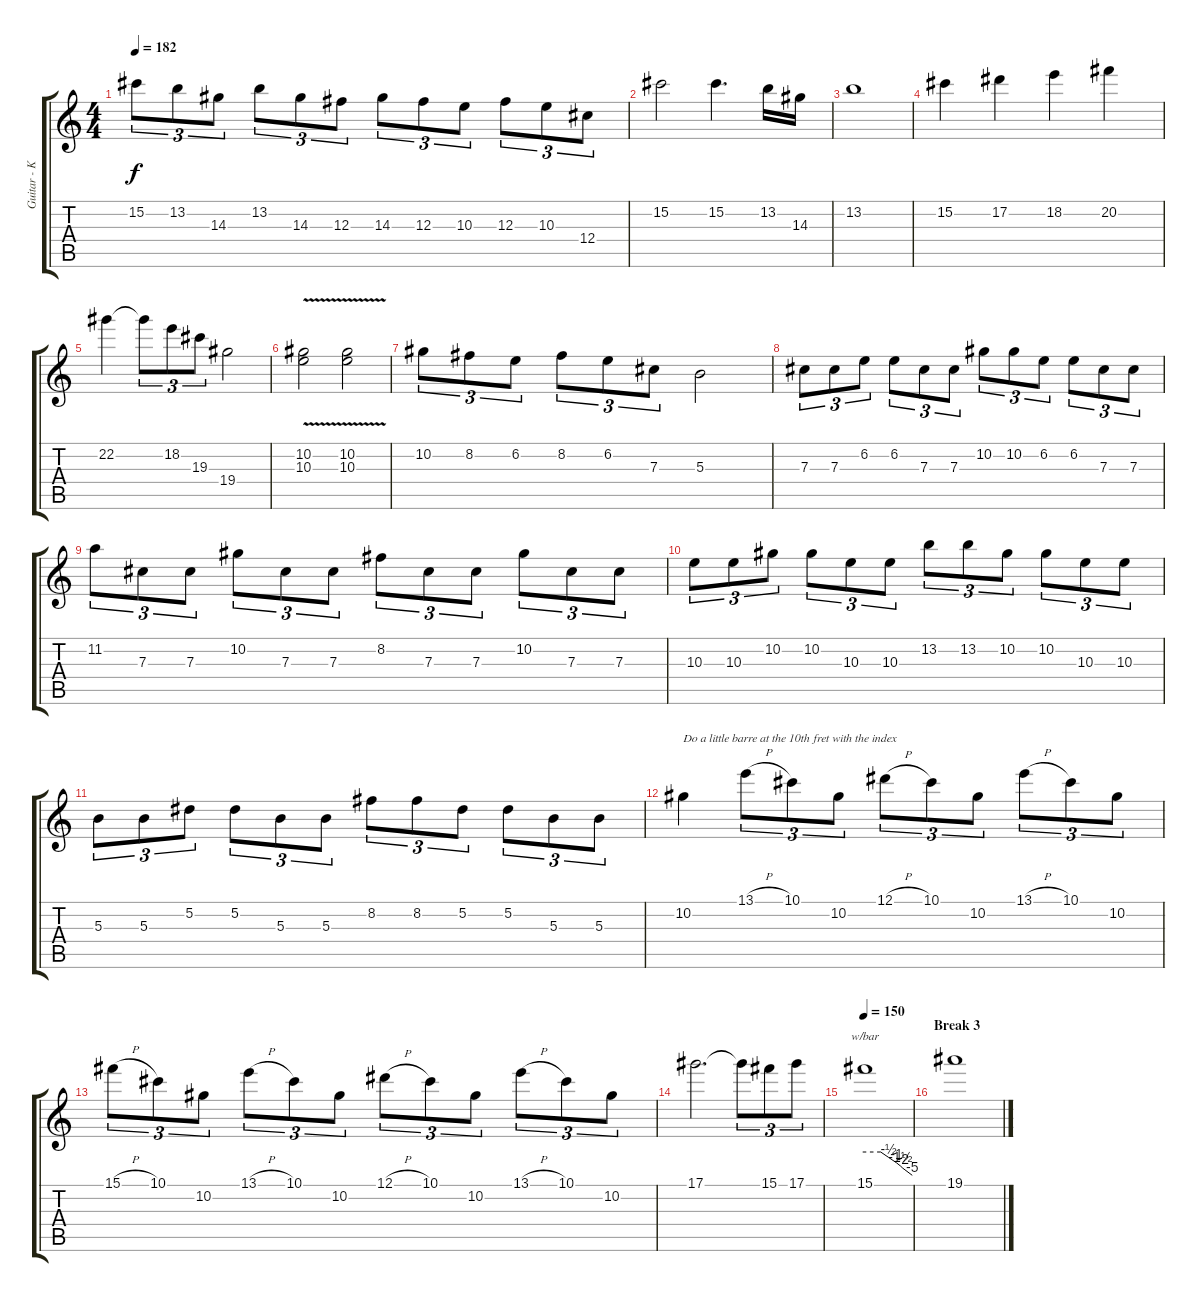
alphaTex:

\track ("Guitar - Kai Hansen" "Guitar - K") {instrument distortionguitar}
\staff {score tabs}
\tuning (Eb4 Bb3 Gb3 Db3 Ab2 Eb2) {hide}
\ts (4 4)
\tempo 182
\clef g2
\ks c
15.2.8{tu (3 2) dy f} 13.2.8{tu (3 2)} 14.3.8{tu (3 2)} 13.2.8{tu (3 2)} 14.3.8{tu (3 2)} 12.3.8{tu (3 2)} 14.3.8{tu (3 2)} 12.3.8{tu (3 2)} 10.3.8{tu (3 2)} 12.3.8{tu (3 2)} 10.3.8{tu (3 2)} 12.4.8{tu (3 2)} |
15.2.2 15.2.4{d} 13.2.16 14.3.16 |
13.2.1 |
15.2.4 17.2.4 18.2.4 20.2.4 |
22.2.4 22.2{t}.8{tu (3 2)} 18.2.8{tu (3 2)} 19.3.8{tu (3 2)} 19.4.2 |
(10.2{v} 10.3{v}).2 (10.2{v} 10.3{v}).2 |
10.2.8{tu (3 2)} 8.2.8{tu (3 2)} 6.2.8{tu (3 2)} 8.2.8{tu (3 2)} 6.2.8{tu (3 2)} 7.3.8{tu (3 2)} 5.3.2 |
7.3.8{tu (3 2)} 7.3.8{tu (3 2)} 6.2.8{tu (3 2)} 6.2.8{tu (3 2)} 7.3.8{tu (3 2)} 7.3.8{tu (3 2)} 10.2.8{tu (3 2)} 10.2.8{tu (3 2)} 6.2.8{tu (3 2)} 6.2.8{tu (3 2)} 7.3.8{tu (3 2)} 7.3.8{tu (3 2)} |
11.2.8{tu (3 2)} 7.3.8{tu (3 2)} 7.3.8{tu (3 2)} 10.2.8{tu (3 2)} 7.3.8{tu (3 2)} 7.3.8{tu (3 2)} 8.2.8{tu (3 2)} 7.3.8{tu (3 2)} 7.3.8{tu (3 2)} 10.2.8{tu (3 2)} 7.3.8{tu (3 2)} 7.3.8{tu (3 2)} |
10.3.8{tu (3 2)} 10.3.8{tu (3 2)} 10.2.8{tu (3 2)} 10.2.8{tu (3 2)} 10.3.8{tu (3 2)} 10.3.8{tu (3 2)} 13.2.8{tu (3 2)} 13.2.8{tu (3 2)} 10.2.8{tu (3 2)} 10.2.8{tu (3 2)} 10.3.8{tu (3 2)} 10.3.8{tu (3 2)} |
5.3.8{tu (3 2)} 5.3.8{tu (3 2)} 5.2.8{tu (3 2)} 5.2.8{tu (3 2)} 5.3.8{tu (3 2)} 5.3.8{tu (3 2)} 8.2.8{tu (3 2)} 8.2.8{tu (3 2)} 5.2.8{tu (3 2)} 5.2.8{tu (3 2)} 5.3.8{tu (3 2)} 5.3.8{tu (3 2)} |
10.2.4{txt "Do a little barre at the 10th fret with the index "} 13.1{h}.8{tu (3 2)} 10.1.8{tu (3 2)} 10.2.8{tu (3 2)} 12.1{h}.8{tu (3 2)} 10.1.8{tu (3 2)} 10.2.8{tu (3 2)} 13.1{h}.8{tu (3 2)} 10.1.8{tu (3 2)} 10.2.8{tu (3 2)} |
15.1{h}.8{tu (3 2)} 10.1.8{tu (3 2)} 10.2.8{tu (3 2)} 13.1{h}.8{tu (3 2)} 10.1.8{tu (3 2)} 10.2.8{tu (3 2)} 12.1{h}.8{tu (3 2)} 10.1.8{tu (3 2)} 10.2.8{tu (3 2)} 13.1{h}.8{tu (3 2)} 10.1.8{tu (3 2)} 10.2.8{tu (3 2)} |
17.1.2{d} 17.1{t}.8{tu (3 2)} 15.1.8{tu (3 2)} 17.1.8{tu (3 2)} |
\tempo 150
15.1.1{tbe (custom default 0 0 20 0 30 -2 40 -4 45 -6 48 -8 60 -20)} |
\section ("" "Break 3")
19.1.1
